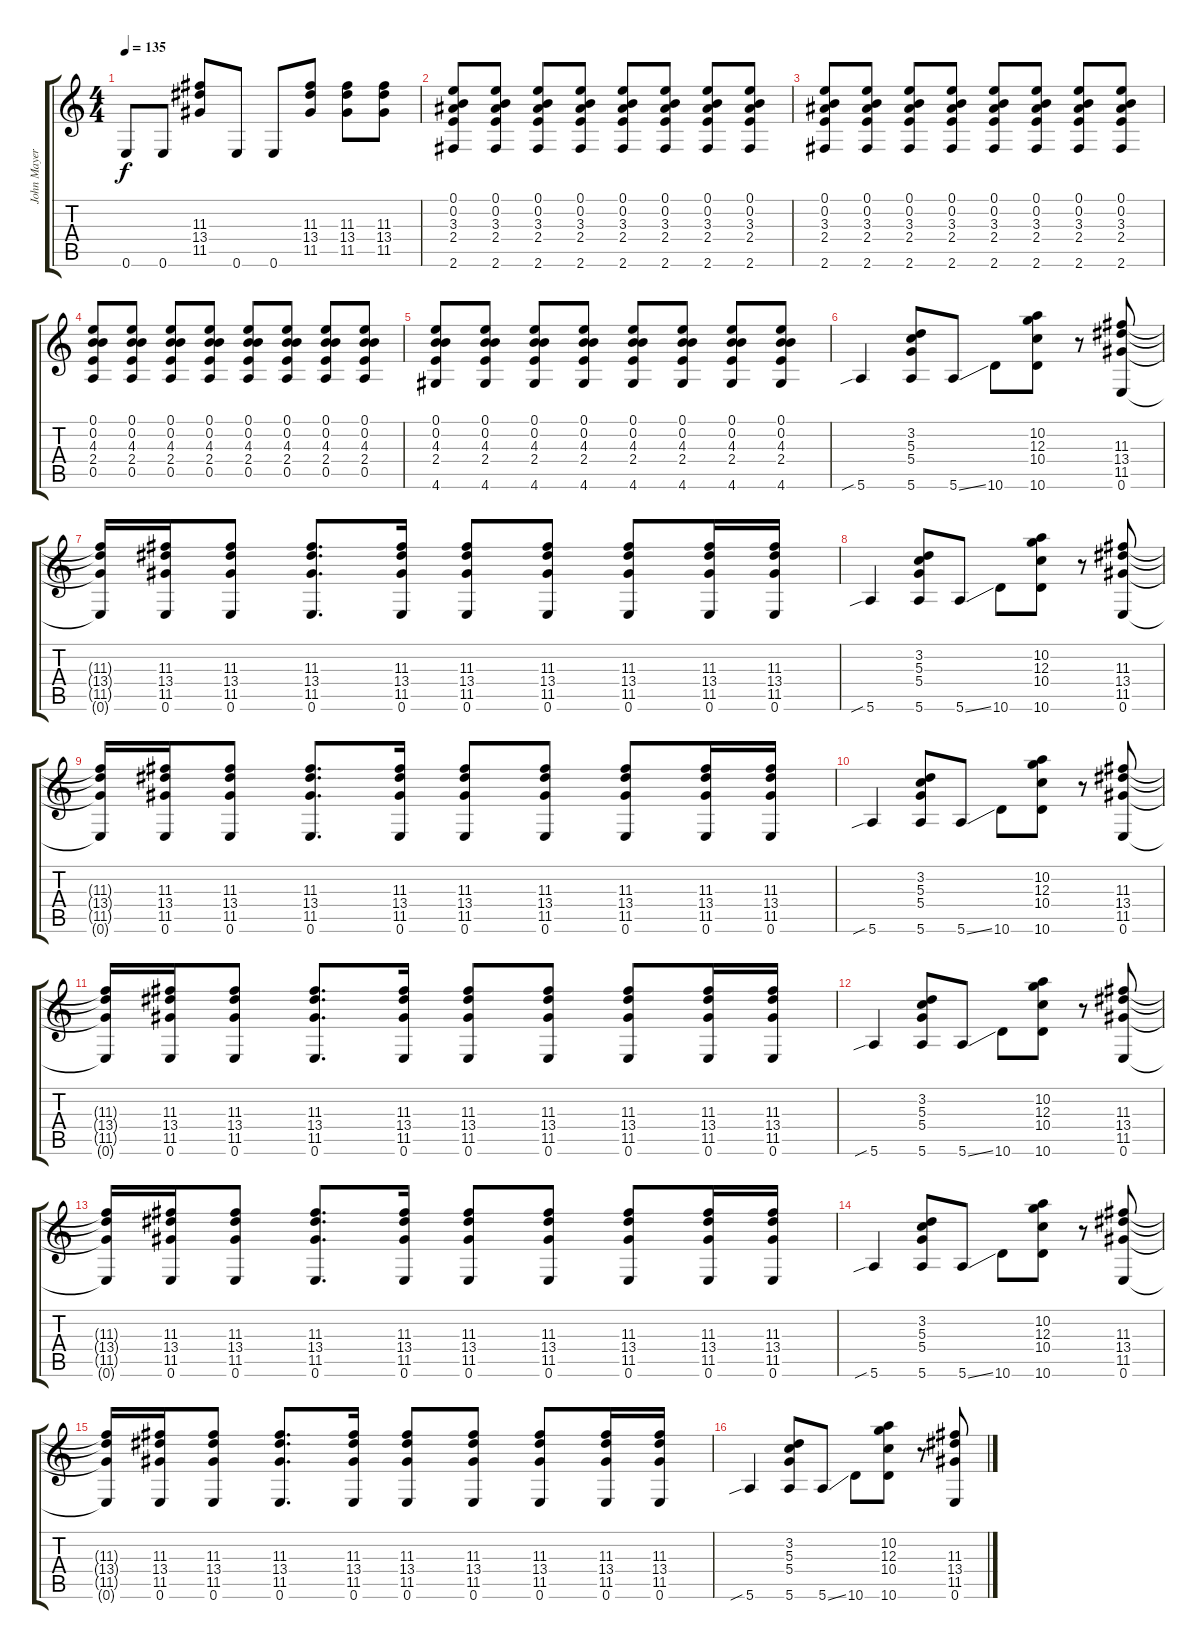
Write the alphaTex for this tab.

\track ("John Mayer" "John Mayer") {instrument acousticguitarsteel}
\staff {score tabs}
\tuning (E4 B3 G3 D3 A2 E2) {hide}
\ts (4 4)
\tempo 135
\clef g2
\ks c
0.6.8{dy f} 0.6.8 (11.3 13.4 11.5).8 0.6.8 0.6.8 (11.3 13.4 11.5).8 (11.3 13.4 11.5).8 (11.3 13.4 11.5).8 |
(0.1 0.2 3.3 2.4 2.6).8 (0.1 0.2 3.3 2.4 2.6).8 (0.1 0.2 3.3 2.4 2.6).8 (0.1 0.2 3.3 2.4 2.6).8 (0.1 0.2 3.3 2.4 2.6).8 (0.1 0.2 3.3 2.4 2.6).8 (0.1 0.2 3.3 2.4 2.6).8 (0.1 0.2 3.3 2.4 2.6).8 |
(0.1 0.2 3.3 2.4 2.6).8 (0.1 0.2 3.3 2.4 2.6).8 (0.1 0.2 3.3 2.4 2.6).8 (0.1 0.2 3.3 2.4 2.6).8 (0.1 0.2 3.3 2.4 2.6).8 (0.1 0.2 3.3 2.4 2.6).8 (0.1 0.2 3.3 2.4 2.6).8 (0.1 0.2 3.3 2.4 2.6).8 |
(0.1 0.2 4.3 2.4 0.5).8 (0.1 0.2 4.3 2.4 0.5).8 (0.1 0.2 4.3 2.4 0.5).8 (0.1 0.2 4.3 2.4 0.5).8 (0.1 0.2 4.3 2.4 0.5).8 (0.1 0.2 4.3 2.4 0.5).8 (0.1 0.2 4.3 2.4 0.5).8 (0.1 0.2 4.3 2.4 0.5).8 |
(0.1 0.2 4.3 2.4 4.6).8 (0.1 0.2 4.3 2.4 4.6).8 (0.1 0.2 4.3 2.4 4.6).8 (0.1 0.2 4.3 2.4 4.6).8 (0.1 0.2 4.3 2.4 4.6).8 (0.1 0.2 4.3 2.4 4.6).8 (0.1 0.2 4.3 2.4 4.6).8 (0.1 0.2 4.3 2.4 4.6).8 |
5.6{sib}.4 (3.2 5.3 5.4 5.6).8 5.6{ss}.8 10.6.8 (10.2 12.3 10.4 10.6).8 r.8 (11.3 13.4 11.5 0.6).8 |
(11.3{t} 13.4{t} 11.5{t} 0.6{t}).16 (11.3 13.4 11.5 0.6).16 (11.3 13.4 11.5 0.6).8 (11.3 13.4 11.5 0.6).8{d} (11.3 13.4 11.5 0.6).16 (11.3 13.4 11.5 0.6).8 (11.3 13.4 11.5 0.6).8 (11.3 13.4 11.5 0.6).8 (11.3 13.4 11.5 0.6).16 (11.3 13.4 11.5 0.6).16 |
5.6{sib}.4 (3.2 5.3 5.4 5.6).8 5.6{ss}.8 10.6.8 (10.2 12.3 10.4 10.6).8 r.8 (11.3 13.4 11.5 0.6).8 |
(11.3{t} 13.4{t} 11.5{t} 0.6{t}).16 (11.3 13.4 11.5 0.6).16 (11.3 13.4 11.5 0.6).8 (11.3 13.4 11.5 0.6).8{d} (11.3 13.4 11.5 0.6).16 (11.3 13.4 11.5 0.6).8 (11.3 13.4 11.5 0.6).8 (11.3 13.4 11.5 0.6).8 (11.3 13.4 11.5 0.6).16 (11.3 13.4 11.5 0.6).16 |
5.6{sib}.4 (3.2 5.3 5.4 5.6).8 5.6{ss}.8 10.6.8 (10.2 12.3 10.4 10.6).8 r.8 (11.3 13.4 11.5 0.6).8 |
(11.3{t} 13.4{t} 11.5{t} 0.6{t}).16 (11.3 13.4 11.5 0.6).16 (11.3 13.4 11.5 0.6).8 (11.3 13.4 11.5 0.6).8{d} (11.3 13.4 11.5 0.6).16 (11.3 13.4 11.5 0.6).8 (11.3 13.4 11.5 0.6).8 (11.3 13.4 11.5 0.6).8 (11.3 13.4 11.5 0.6).16 (11.3 13.4 11.5 0.6).16 |
5.6{sib}.4 (3.2 5.3 5.4 5.6).8 5.6{ss}.8 10.6.8 (10.2 12.3 10.4 10.6).8 r.8 (11.3 13.4 11.5 0.6).8 |
(11.3{t} 13.4{t} 11.5{t} 0.6{t}).16 (11.3 13.4 11.5 0.6).16 (11.3 13.4 11.5 0.6).8 (11.3 13.4 11.5 0.6).8{d} (11.3 13.4 11.5 0.6).16 (11.3 13.4 11.5 0.6).8 (11.3 13.4 11.5 0.6).8 (11.3 13.4 11.5 0.6).8 (11.3 13.4 11.5 0.6).16 (11.3 13.4 11.5 0.6).16 |
5.6{sib}.4 (3.2 5.3 5.4 5.6).8 5.6{ss}.8 10.6.8 (10.2 12.3 10.4 10.6).8 r.8 (11.3 13.4 11.5 0.6).8 |
(11.3{t} 13.4{t} 11.5{t} 0.6{t}).16 (11.3 13.4 11.5 0.6).16 (11.3 13.4 11.5 0.6).8 (11.3 13.4 11.5 0.6).8{d} (11.3 13.4 11.5 0.6).16 (11.3 13.4 11.5 0.6).8 (11.3 13.4 11.5 0.6).8 (11.3 13.4 11.5 0.6).8 (11.3 13.4 11.5 0.6).16 (11.3 13.4 11.5 0.6).16 |
5.6{sib}.4 (3.2 5.3 5.4 5.6).8 5.6{ss}.8 10.6.8 (10.2 12.3 10.4 10.6).8 r.8 (11.3 13.4 11.5 0.6).8
